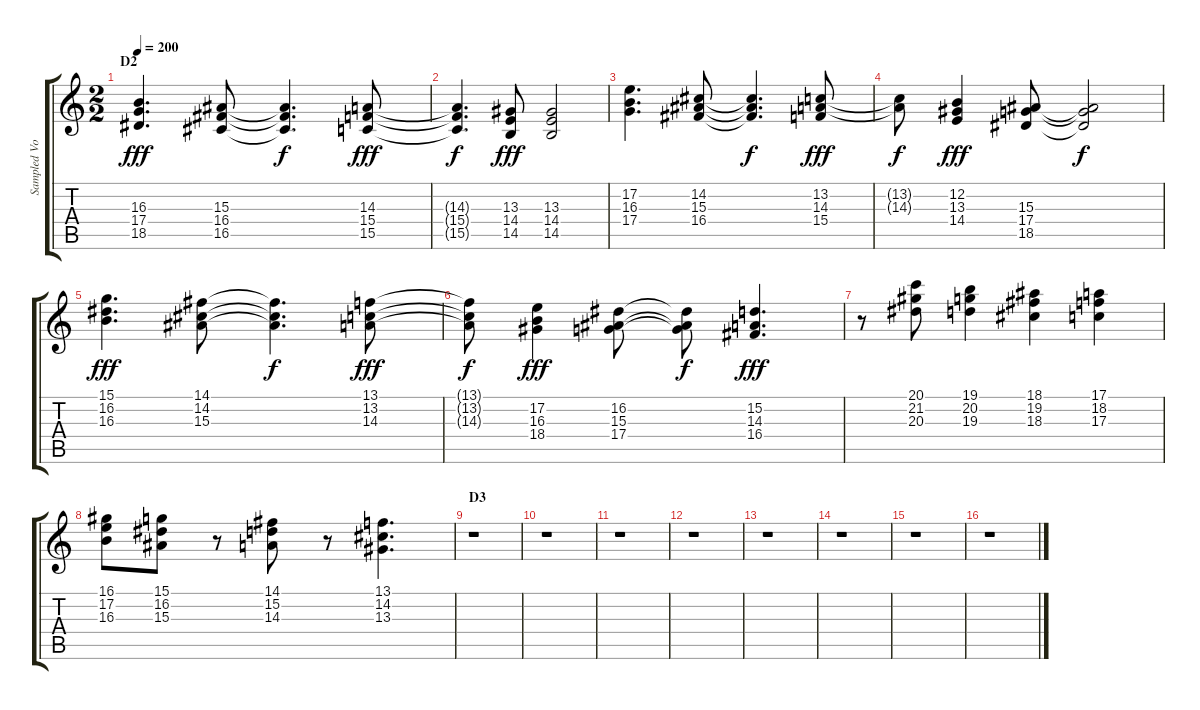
\track ("Sampled Voices" "Sampled Vo") {instrument synthvoice}
\staff {score tabs}
\tuning (E4 B3 G3 D3 A2 E2) {hide}
\ts (2 2)
\section ("" "D2")
\tempo 200
\clef g2
\ks c
(16.3 17.4 18.5).4{d dy fff} (15.3 16.4 16.5).8 (15.3{t} 16.4{t} 16.5{t}).4{d dy f} (14.3 15.4 15.5).8{dy fff} |
(14.3{t} 15.4{t} 15.5{t}).4{d dy f} (13.3 14.4 14.5).8{dy fff} (13.3 14.4 14.5).2 |
(17.2 16.3 17.4).4{d} (14.2 15.3 16.4).8 (14.2{t} 15.3{t} 16.4{t}).4{d dy f} (13.2 14.3 15.4).8{dy fff} |
(13.2{t} 14.3{t}).8{dy f} (12.2 13.3 14.4).4{dy fff} (15.3 17.4 18.5).8 (15.3{t} 17.4{t} 18.5{t}).2{dy f} |
(15.1 16.2 16.3).4{d dy fff} (14.1 14.2 15.3).8 (14.1{t} 14.2{t} 15.3{t}).4{d dy f} (13.1 13.2 14.3).8{dy fff} |
(13.1{t} 13.2{t} 14.3{t}).8{dy f} (17.2 16.3 18.4).4{dy fff} (16.2 15.3 17.4).8 (16.2{t} 15.3{t} 17.4{t}).8{dy f} (15.2 14.3 16.4).4{d dy fff} |
r.8 (20.1 21.2 20.3).8 (19.1 20.2 19.3).4 (18.1 19.2 18.3).4 (17.1 18.2 17.3).4 |
(16.1 17.2 16.3).8 (15.1 16.2 15.3).8 r.8 (14.1 15.2 14.3).8 r.8 (13.1 14.2 13.3).4{d} |
\section ("" "D3")
r.1 |
r.1 |
r.1 |
r.1 |
r.1 |
r.1 |
r.1 |
r.1
